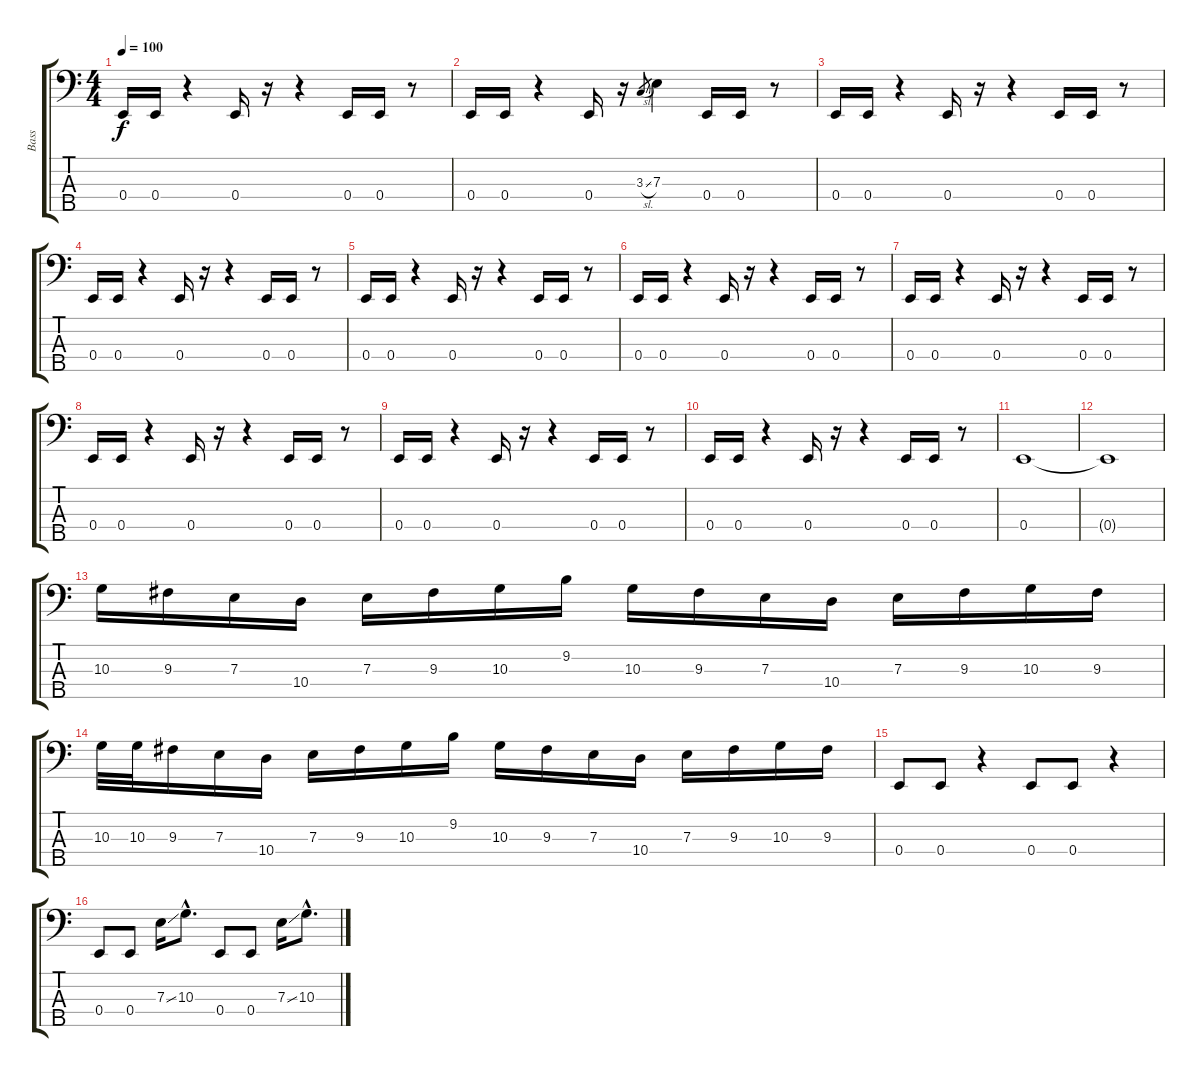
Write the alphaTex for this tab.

\track ("Bass" "Bass") {instrument electricbasspick}
\staff {score tabs}
\tuning (G2 D2 A1 E1 B0) {hide}
\ts (4 4)
\tempo 100
\clef f4
\ks c
0.4.16{dy f} 0.4.16 r.4 0.4.16 r.16 r.4 0.4.16 0.4.16 r.8 |
0.4.16 0.4.16 r.4 0.4.16 r.16 3.3{sl}.8{gr} 7.3.4 0.4.16 0.4.16 r.8 |
0.4.16 0.4.16 r.4 0.4.16 r.16 r.4 0.4.16 0.4.16 r.8 |
0.4.16 0.4.16 r.4 0.4.16 r.16 r.4 0.4.16 0.4.16 r.8 |
0.4.16 0.4.16 r.4 0.4.16 r.16 r.4 0.4.16 0.4.16 r.8 |
0.4.16 0.4.16 r.4 0.4.16 r.16 r.4 0.4.16 0.4.16 r.8 |
0.4.16 0.4.16 r.4 0.4.16 r.16 r.4 0.4.16 0.4.16 r.8 |
0.4.16 0.4.16 r.4 0.4.16 r.16 r.4 0.4.16 0.4.16 r.8 |
0.4.16 0.4.16 r.4 0.4.16 r.16 r.4 0.4.16 0.4.16 r.8 |
0.4.16 0.4.16 r.4 0.4.16 r.16 r.4 0.4.16 0.4.16 r.8 |
0.4.1 |
0.4{t}.1 |
10.3.16 9.3.16 7.3.16 10.4.16 7.3.16 9.3.16 10.3.16 9.2.16 10.3.16 9.3.16 7.3.16 10.4.16 7.3.16 9.3.16 10.3.16 9.3.16 |
10.3.32 10.3.32 9.3.16 7.3.16 10.4.16 7.3.16 9.3.16 10.3.16 9.2.16 10.3.16 9.3.16 7.3.16 10.4.16 7.3.16 9.3.16 10.3.16 9.3.16 |
0.4.8 0.4.8 r.4 0.4.8 0.4.8 r.4 |
0.4.8 0.4.8 7.3{ss}.16 10.3{hac}.8{d} 0.4.8 0.4.8 7.3{ss}.16 10.3{hac}.8{d}
